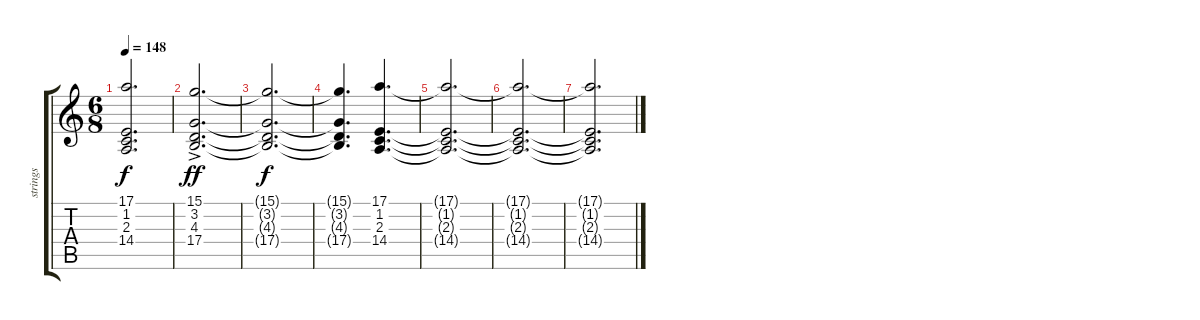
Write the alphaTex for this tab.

\track ("strings" "strings") {instrument stringensemble1}
\staff {score tabs}
\tuning (E4 B3 G3 D3 A2 E2) {hide}
\ts (6 8)
\tempo 148
\clef g2
\ks c
(17.1{t} 1.2{t} 2.3{t} 14.4{t}).2{d dy f} |
(15.1{ac} 3.2{ac} 4.3{ac} 17.4{ac}).2{d dy ff} |
(15.1{t} 3.2{t} 4.3{t} 17.4{t}).2{d dy f} |
(15.1{t} 3.2{t} 4.3{t} 17.4{t}).4{d} (17.1 1.2 2.3 14.4).4{d} |
(17.1{t} 1.2{t} 2.3{t} 14.4{t}).2{d} |
(17.1{t} 1.2{t} 2.3{t} 14.4{t}).2{d} |
(17.1{t} 1.2{t} 2.3{t} 14.4{t}).2{d}
